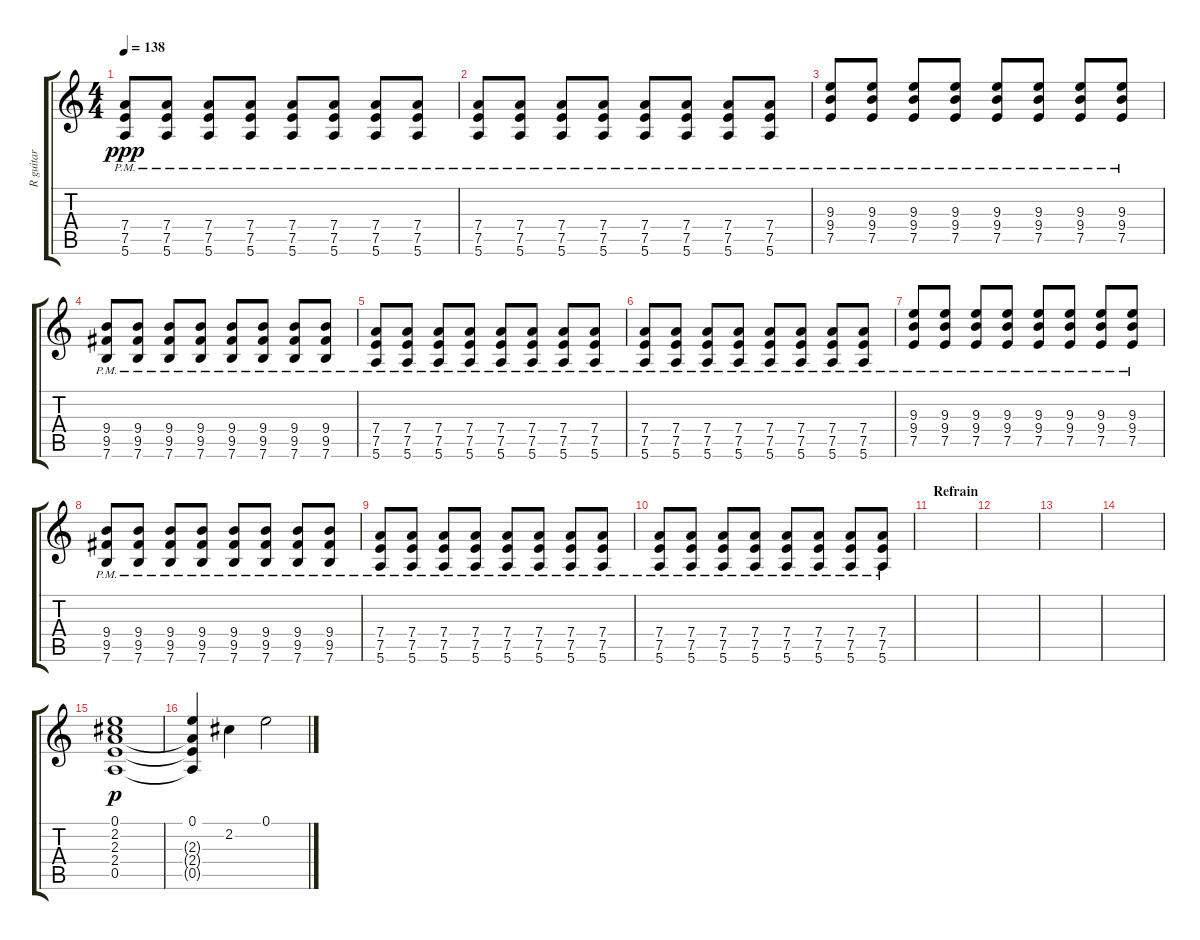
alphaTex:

\track ("R guitar" "R guitar") {instrument distortionguitar}
\staff {score tabs}
\tuning (E4 B3 G3 D3 A2 E2) {hide}
\ts (4 4)
\tempo 138
\clef g2
\ks c
(7.4{pm} 7.5{pm} 5.6{pm}).8{dy ppp} (7.4{pm} 7.5{pm} 5.6{pm}).8 (7.4{pm} 7.5{pm} 5.6{pm}).8 (7.4{pm} 7.5{pm} 5.6{pm}).8 (7.4{pm} 7.5{pm} 5.6{pm}).8 (7.4{pm} 7.5{pm} 5.6{pm}).8 (7.4{pm} 7.5{pm} 5.6{pm}).8 (7.4{pm} 7.5{pm} 5.6{pm}).8 |
(7.4{pm} 7.5{pm} 5.6{pm}).8 (7.4{pm} 7.5{pm} 5.6{pm}).8 (7.4{pm} 7.5{pm} 5.6{pm}).8 (7.4{pm} 7.5{pm} 5.6{pm}).8 (7.4{pm} 7.5{pm} 5.6{pm}).8 (7.4{pm} 7.5{pm} 5.6{pm}).8 (7.4{pm} 7.5{pm} 5.6{pm}).8 (7.4{pm} 7.5{pm} 5.6{pm}).8 |
(9.3{pm} 9.4{pm} 7.5{pm}).8 (9.3{pm} 9.4{pm} 7.5{pm}).8 (9.3{pm} 9.4{pm} 7.5{pm}).8 (9.3{pm} 9.4{pm} 7.5{pm}).8 (9.3{pm} 9.4{pm} 7.5{pm}).8 (9.3{pm} 9.4{pm} 7.5{pm}).8 (9.3{pm} 9.4{pm} 7.5{pm}).8 (9.3{pm} 9.4{pm} 7.5{pm}).8 |
(9.4{pm} 9.5{pm} 7.6{pm}).8 (9.4{pm} 9.5{pm} 7.6{pm}).8 (9.4{pm} 9.5{pm} 7.6{pm}).8 (9.4{pm} 9.5{pm} 7.6{pm}).8 (9.4{pm} 9.5{pm} 7.6{pm}).8 (9.4{pm} 9.5{pm} 7.6{pm}).8 (9.4{pm} 9.5{pm} 7.6{pm}).8 (9.4{pm} 9.5{pm} 7.6{pm}).8 |
(7.4{pm} 7.5{pm} 5.6{pm}).8 (7.4{pm} 7.5{pm} 5.6{pm}).8 (7.4{pm} 7.5{pm} 5.6{pm}).8 (7.4{pm} 7.5{pm} 5.6{pm}).8 (7.4{pm} 7.5{pm} 5.6{pm}).8 (7.4{pm} 7.5{pm} 5.6{pm}).8 (7.4{pm} 7.5{pm} 5.6{pm}).8 (7.4{pm} 7.5{pm} 5.6{pm}).8 |
(7.4{pm} 7.5{pm} 5.6{pm}).8 (7.4{pm} 7.5{pm} 5.6{pm}).8 (7.4{pm} 7.5{pm} 5.6{pm}).8 (7.4{pm} 7.5{pm} 5.6{pm}).8 (7.4{pm} 7.5{pm} 5.6{pm}).8 (7.4{pm} 7.5{pm} 5.6{pm}).8 (7.4{pm} 7.5{pm} 5.6{pm}).8 (7.4{pm} 7.5{pm} 5.6{pm}).8 |
(9.3{pm} 9.4{pm} 7.5{pm}).8 (9.3{pm} 9.4{pm} 7.5{pm}).8 (9.3{pm} 9.4{pm} 7.5{pm}).8 (9.3{pm} 9.4{pm} 7.5{pm}).8 (9.3{pm} 9.4{pm} 7.5{pm}).8 (9.3{pm} 9.4{pm} 7.5{pm}).8 (9.3{pm} 9.4{pm} 7.5{pm}).8 (9.3{pm} 9.4{pm} 7.5{pm}).8 |
(9.4{pm} 9.5{pm} 7.6{pm}).8 (9.4{pm} 9.5{pm} 7.6{pm}).8 (9.4{pm} 9.5{pm} 7.6{pm}).8 (9.4{pm} 9.5{pm} 7.6{pm}).8 (9.4{pm} 9.5{pm} 7.6{pm}).8 (9.4{pm} 9.5{pm} 7.6{pm}).8 (9.4{pm} 9.5{pm} 7.6{pm}).8 (9.4{pm} 9.5{pm} 7.6{pm}).8 |
(7.4{pm} 7.5{pm} 5.6{pm}).8 (7.4{pm} 7.5{pm} 5.6{pm}).8 (7.4{pm} 7.5{pm} 5.6{pm}).8 (7.4{pm} 7.5{pm} 5.6{pm}).8 (7.4{pm} 7.5{pm} 5.6{pm}).8 (7.4{pm} 7.5{pm} 5.6{pm}).8 (7.4{pm} 7.5{pm} 5.6{pm}).8 (7.4{pm} 7.5{pm} 5.6{pm}).8 |
(7.4{pm} 7.5{pm} 5.6{pm}).8 (7.4{pm} 7.5{pm} 5.6{pm}).8 (7.4{pm} 7.5{pm} 5.6{pm}).8 (7.4{pm} 7.5{pm} 5.6{pm}).8 (7.4{pm} 7.5{pm} 5.6{pm}).8 (7.4{pm} 7.5{pm} 5.6{pm}).8 (7.4{pm} 7.5{pm} 5.6{pm}).8 (7.4{pm} 7.5{pm} 5.6{pm}).8 |
\section ("" "Refrain")
|
|
|
|
(0.1 2.2 2.3 2.4 0.5).1{dy p} |
(0.1 2.3{t} 2.4{t} 0.5{t}).4 2.2.4 0.1.2
